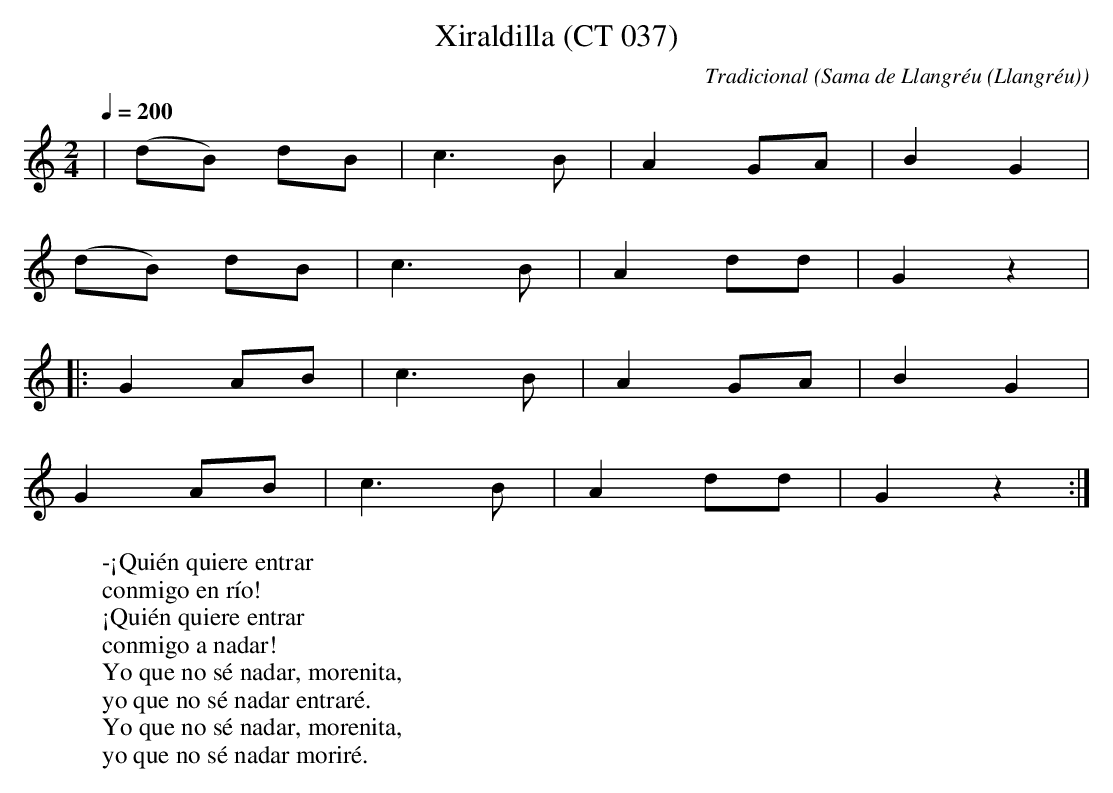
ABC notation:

X:1
T:Xiraldilla (CT 037)
C:Tradicional
O:Sama de Llangréu (Llangréu)
M:2/4
L:1/8
Q:1/4=200
K:C
|(dB) dB|c3B|A2 GA|B2 G2|
(dB) dB|c3B|A2 dd|G2 z2|
|:G2 AB|c3B|A2 GA|B2 G2|
G2 AB|c3B|A2 dd|G2 z2:|
W:-¡Quién quiere entrar
W:conmigo en río!
W:¡Quién quiere entrar
W:conmigo a nadar!
W:Yo que no sé nadar, morenita,
W:yo que no sé nadar entraré.
W:Yo que no sé nadar, morenita,
W:yo que no sé nadar moriré.
W:
